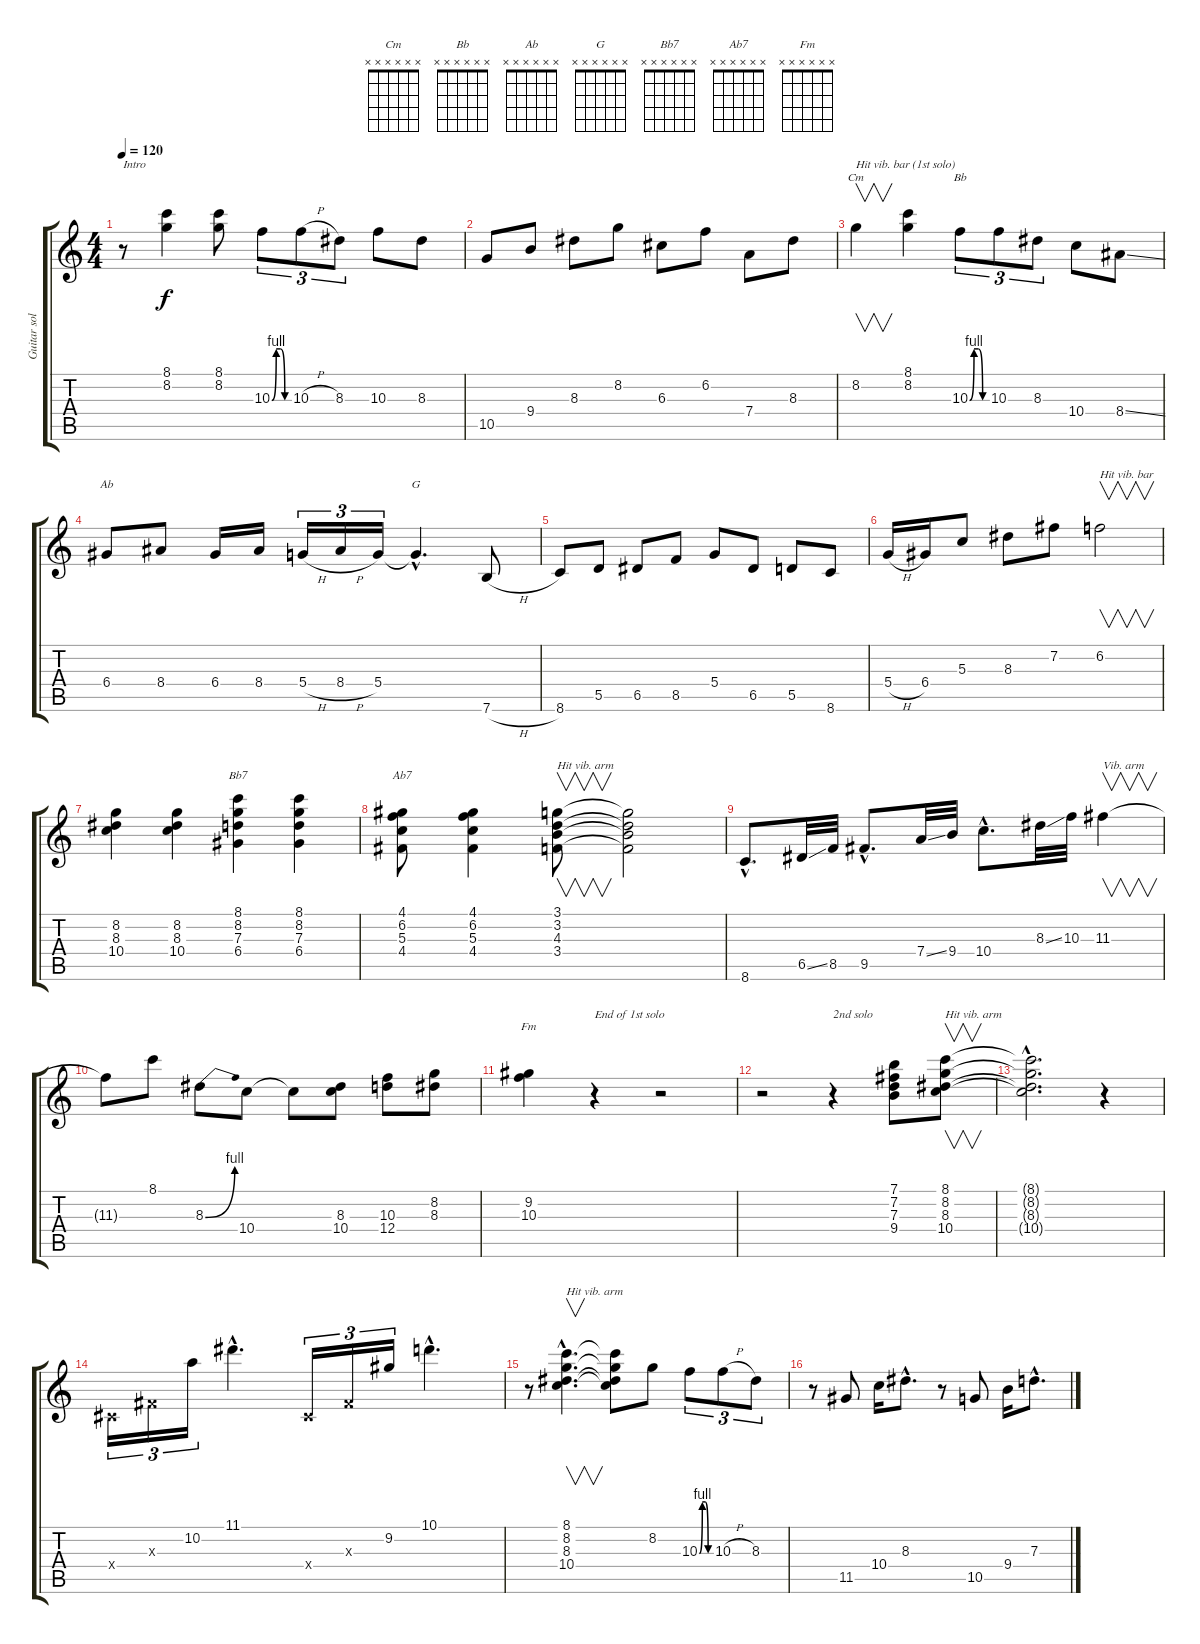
\track ("Guitar solo" "Guitar sol") {instrument electricguitarclean}
\staff {score tabs}
\tuning (E4 B3 G3 D3 A2 E2) {hide}
\chord ("Cm" x x x x x x) {firstfret 0}
\chord ("Bb" x x x x x x) {firstfret 0}
\chord ("Ab" x x x x x x) {firstfret 0}
\chord ("G" x x x x x x) {firstfret 0}
\chord ("Bb7" x x x x x x) {firstfret 0}
\chord ("Ab7" x x x x x x) {firstfret 0}
\chord ("Fm" x x x x x x) {firstfret 0}
\ts (4 4)
\tempo 120
\clef g2
\ks c
r.8{txt "Intro" dy f instrument electricguitarclean} (8.1 8.2).4 (8.1 8.2).8 10.3{be (custom 0 0 15 4 30 4 45 0 60 0)}.8{tu (3 2)} 10.3{h}.8{tu (3 2)} 8.3.8{tu (3 2)} 10.3.8 8.3.8 |
10.5.8 9.4.8 8.3.8 8.2.8 6.3.8 6.2.8 7.4.8 8.3.8 |
8.2.4{v ch "Cm" txt "Hit vib. bar (1st solo)"} (8.1 8.2).4 10.3{be (custom 0 0 15 4 30 4 45 0 60 0)}.8{tu (3 2) ch "Bb"} 10.3.8{tu (3 2)} 8.3.8{tu (3 2)} 10.4.8 8.4{ss}.8 |
6.4.8{ch "Ab"} 8.4.8 6.4.16 8.4.16 5.4{h}.16{tu (3 2)} 8.4{h}.16{tu (3 2)} 5.4.16{tu (3 2)} 5.4{hac t}.4{d ch "G"} 7.6{h}.8 |
8.6.8 5.5.8 6.5.8 8.5.8 5.4.8 6.5.8 5.5.8 8.6.8 |
5.4{h}.16 6.4.16 5.3.8 8.3.8 7.2.8 6.2.2{v txt "Hit vib. bar"} |
(8.2 8.3 10.4).4 (8.2 8.3 10.4).4 (8.1 8.2 7.3 6.4).4{ch "Bb7"} (8.1 8.2 7.3 6.4).4 |
(4.1 6.2 5.3 4.4).8{ch "Ab7"} (4.1 6.2 5.3 4.4).4 (3.1 3.2 4.3 3.4).8{v txt "Hit vib. arm"} (3.1{t} 3.2{t} 4.3{t} 3.4{t}).2 |
8.6{hac}.8{d} 6.5{ss}.32 8.5.32 9.5{hac}.8{d} 7.4{ss}.32 9.4.32 10.4{hac}.8{d} 8.3{ss}.32 10.3.32 11.3.4{v txt "Vib. arm"} |
11.3{t}.8 8.1.8 8.3{be (bend 0 0 60 4)}.8 10.4.8 10.4{t}.8 (8.3 10.4).8 (10.3 12.4).8 (8.2 8.3).8 |
(9.2 10.3).4{ch "Fm"} r.4{txt "End of 1st solo"} r.2 |
r.2 r.4{txt "2nd solo"} (7.1 7.2 7.3 9.4).8 (8.1 8.2 8.3 10.4).8{v txt "Hit vib. arm"} |
(8.1{hac t} 8.2{hac t} 8.3{hac t} 10.4{hac t}).2{d} r.4 |
-1.4{x}.16{tu (3 2)} -1.3{x}.16{tu (3 2)} 10.2.16{tu (3 2)} 11.1{hac}.4{d} -1.4{x}.16{tu (3 2)} -1.3{x}.16{tu (3 2)} 9.2.16{tu (3 2)} 10.1{hac}.4{d} |
r.8 (8.1{hac} 8.2{hac} 8.3{hac} 10.4{hac}).4{v d txt "Hit vib. arm"} (8.1{t} 8.2{t} 8.3{t} 10.4{t}).8 8.2.8 10.3{be (custom 0 0 15 4 30 4 45 0 60 0)}.8{tu (3 2)} 10.3{h}.8{tu (3 2)} 8.3.8{tu (3 2)} |
r.8 11.5.8 10.4.16 8.3{hac}.8{d} r.8 10.5.8 9.4.16 7.3{hac}.8{d}
